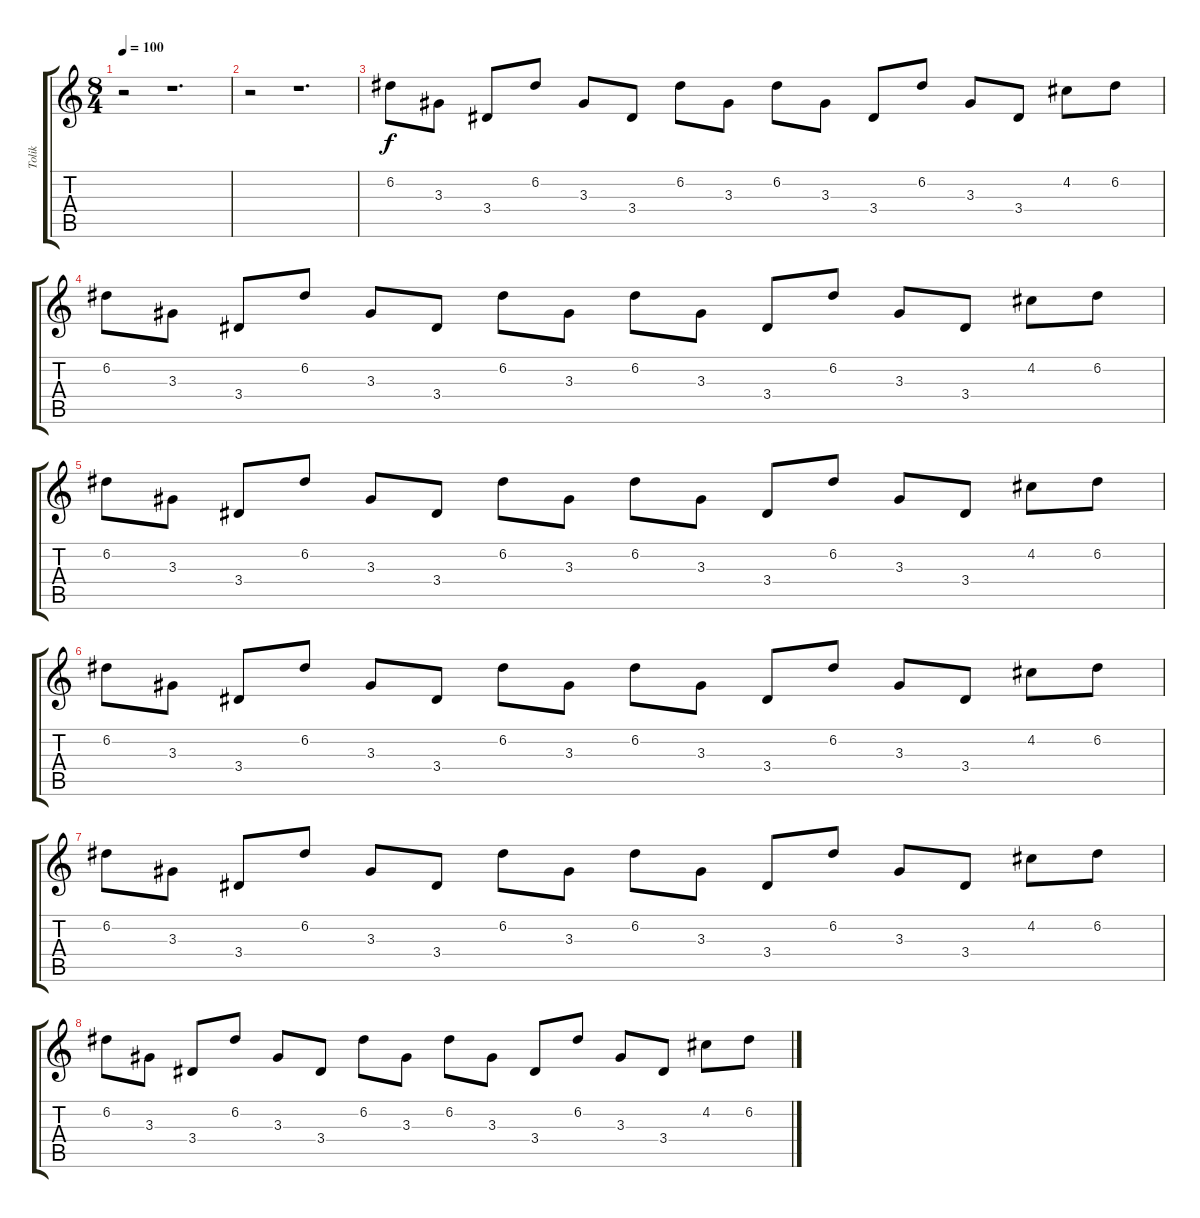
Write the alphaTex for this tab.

\track ("Tolik" "Tolik") {instrument distortionguitar}
\staff {score tabs}
\tuning (D4 A3 F3 C3 G2 C2) {hide}
\ts (8 4)
\tempo 100
\clef g2
\ks c
r.2{dy f} r.1{d} |
r.2 r.1{d} |
6.2.8 3.3.8 3.4.8 6.2.8 3.3.8 3.4.8 6.2.8 3.3.8 6.2.8 3.3.8 3.4.8 6.2.8 3.3.8 3.4.8 4.2.8 6.2.8 |
6.2.8 3.3.8 3.4.8 6.2.8 3.3.8 3.4.8 6.2.8 3.3.8 6.2.8 3.3.8 3.4.8 6.2.8 3.3.8 3.4.8 4.2.8 6.2.8 |
6.2.8 3.3.8 3.4.8 6.2.8 3.3.8 3.4.8 6.2.8 3.3.8 6.2.8 3.3.8 3.4.8 6.2.8 3.3.8 3.4.8 4.2.8 6.2.8 |
6.2.8 3.3.8 3.4.8 6.2.8 3.3.8 3.4.8 6.2.8 3.3.8 6.2.8 3.3.8 3.4.8 6.2.8 3.3.8 3.4.8 4.2.8 6.2.8 |
6.2.8 3.3.8 3.4.8 6.2.8 3.3.8 3.4.8 6.2.8 3.3.8 6.2.8 3.3.8 3.4.8 6.2.8 3.3.8 3.4.8 4.2.8 6.2.8 |
6.2.8 3.3.8 3.4.8 6.2.8 3.3.8 3.4.8 6.2.8 3.3.8 6.2.8 3.3.8 3.4.8 6.2.8 3.3.8 3.4.8 4.2.8 6.2.8
